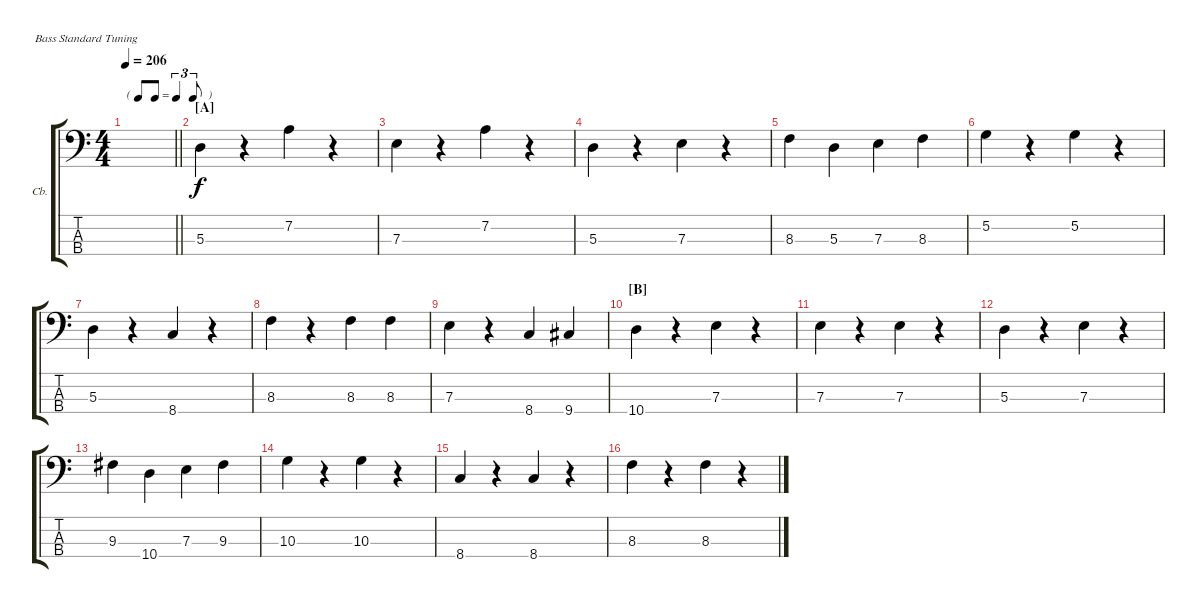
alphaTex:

\defaultSystemsLayout 4
\bracketExtendMode groupsimilarinstruments
\firstSystemTrackNameOrientation horizontal
\otherSystemsTrackNameOrientation horizontal
\track ("Contrabass" "Cb.") {instrument acousticbass}
\staff {score tabs}
\tuning (G2 D2 A1 E1)
\ts (4 4)
\tf triplet8th
\ac
\tempo 206
\clef f4
\scale
0.409524
\barLineRight lightlight
\ks c
|
\section ("A" "")
5.3.4 r.4 7.2.4 r.4 |
7.3.4 r.4 7.2.4 r.4 |
5.3.4 r.4 7.3.4 r.4 |
8.3.4 5.3.4 7.3.4 8.3.4 |
5.2.4 r.4 5.2.4 r.4 |
5.3.4 r.4 8.4.4 r.4 |
8.3.4 r.4 8.3.4 8.3.4 |
7.3.4 r.4 8.4.4 9.4.4 |
\section ("B" "")
10.4.4 r.4 7.3.4 r.4 |
7.3.4 r.4 7.3.4 r.4 |
5.3.4 r.4 7.3.4 r.4 |
9.3.4 10.4.4 7.3.4 9.3.4 |
10.3.4 r.4 10.3.4 r.4 |
8.4.4 r.4 8.4.4 r.4 |
8.3.4 r.4 8.3.4 r.4
